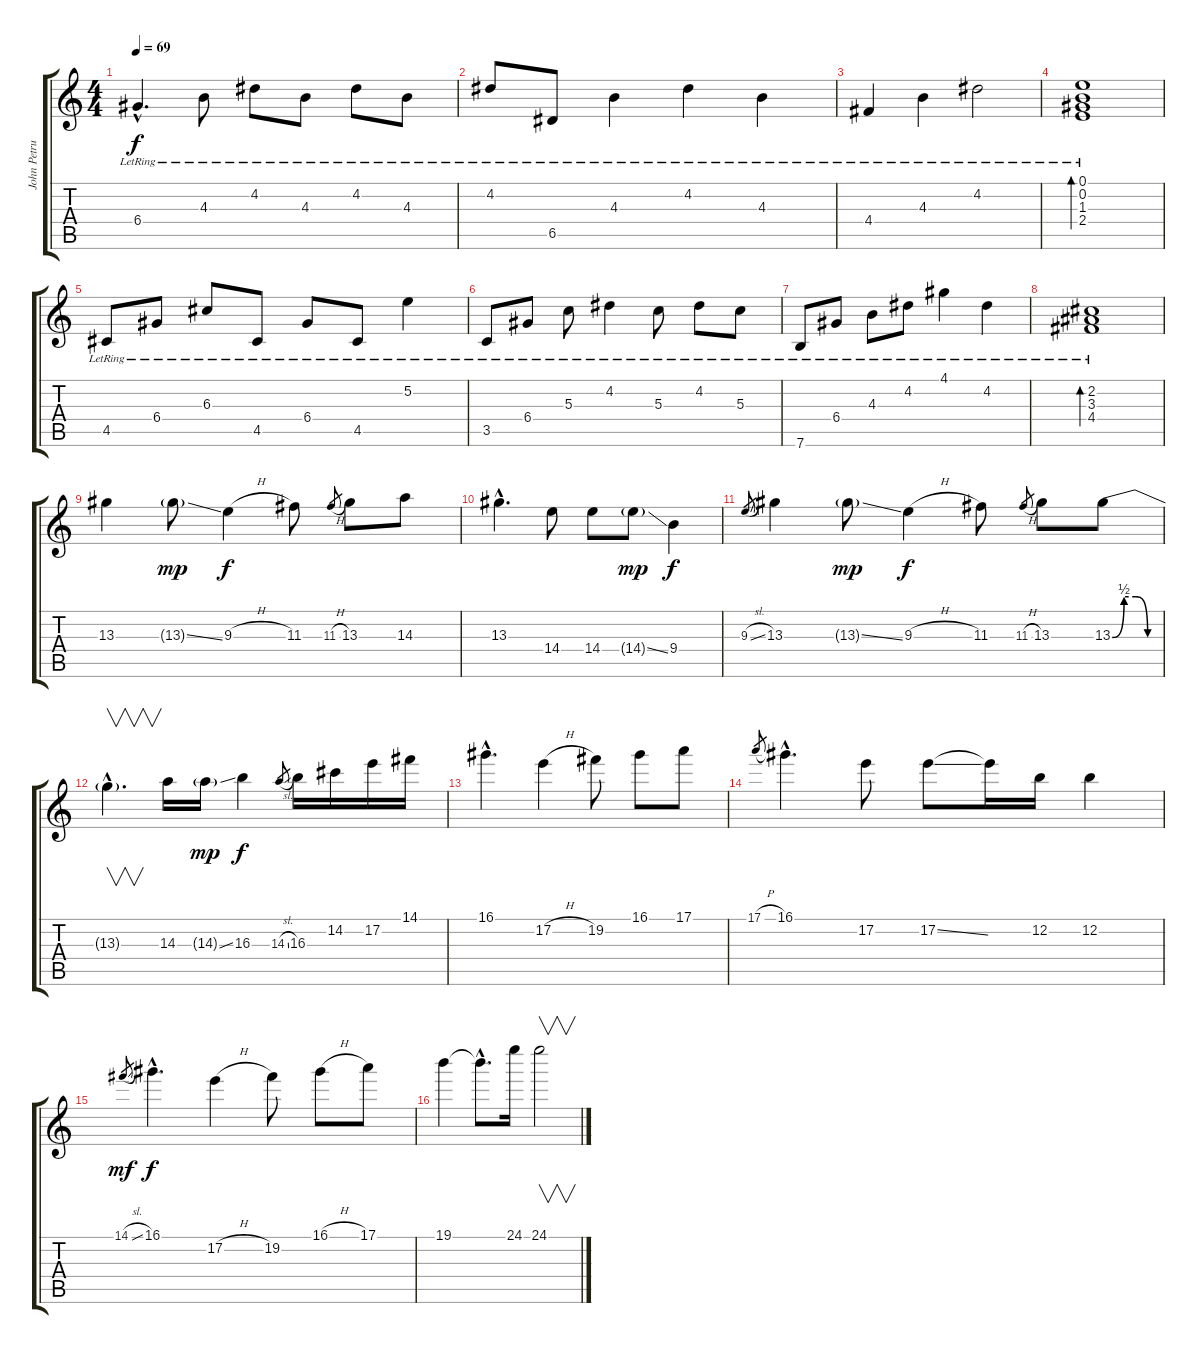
\track ("John Petrucci" "John Petru") {instrument acousticguitarnylon}
\staff {score tabs}
\tuning (E4 B3 G3 D3 A2 E2) {hide}
\ts (4 4)
\tempo 69
\clef g2
\ks c
6.4{hac lr}.4{d dy f} 4.3{lr}.8 4.2{lr}.8 4.3{lr}.8 4.2{lr}.8 4.3{lr}.8 |
4.2{lr}.8 6.5{lr}.8 4.3{lr}.4 4.2{lr}.4 4.3{lr}.4 |
4.4{lr}.4 4.3{lr}.4 4.2{lr}.2 |
(0.1{lr} 0.2{lr} 1.3{lr} 2.4{lr}).1{bd 60} |
4.5{lr}.8 6.4{lr}.8 6.3{lr}.8 4.5{lr}.8 6.4{lr}.8 4.5{lr}.8 5.2{lr}.4 |
3.5{lr}.8 6.4{lr}.8 5.3{lr}.8 4.2{lr}.4 5.3{lr}.8 4.2{lr}.8 5.3{lr}.8 |
7.6{lr}.8 6.4{lr}.8 4.3{lr}.8 4.2{lr}.8 4.1{lr}.4 4.2{lr}.4 |
(2.2{lr} 3.3{lr} 4.4{lr}).1{bd 60} |
13.3.4{volume 16 instrument lead8bassandlead} 13.3{ss g}.8{dy mp} 9.3{h}.4{dy f} 11.3.8 11.3{h}.8{gr} 13.3.8 14.3.8 |
13.3{hac}.4{d} 14.4.8 14.4.8 14.4{ss g}.8{dy mp} 9.4.4{dy f} |
9.3{sl}.8{gr} 13.3.4 13.3{ss g}.8{dy mp} 9.3{h}.4{dy f} 11.3.8 11.3{h}.8{gr} 13.3.8 13.3{be (custom 0 0 15 2 30 2 45 0 60 0)}.8 |
13.3{hac t}.4{v d} 14.3.16 14.3{ss g}.16{dy mp} 16.3.4{dy f} 14.3{sl}.8{gr} 16.3.16 14.2.16 17.2.16 14.1.16 |
16.1{hac}.4{d} 17.2{h}.4 19.2.8 16.1.8 17.1.8 |
17.1{h}.8{gr} 16.1{hac}.4{d} 17.2.8 17.2{ss}.8 17.2{t}.16 12.2.16 12.2.4 |
14.1{sl}.8{gr dy mf} 16.1{hac}.4{d dy f} 17.2{h}.4 19.2.8 16.1{h}.8 17.1.8 |
19.1.4 19.1{hac t}.8{d} 24.1.16 24.1.2{v}
